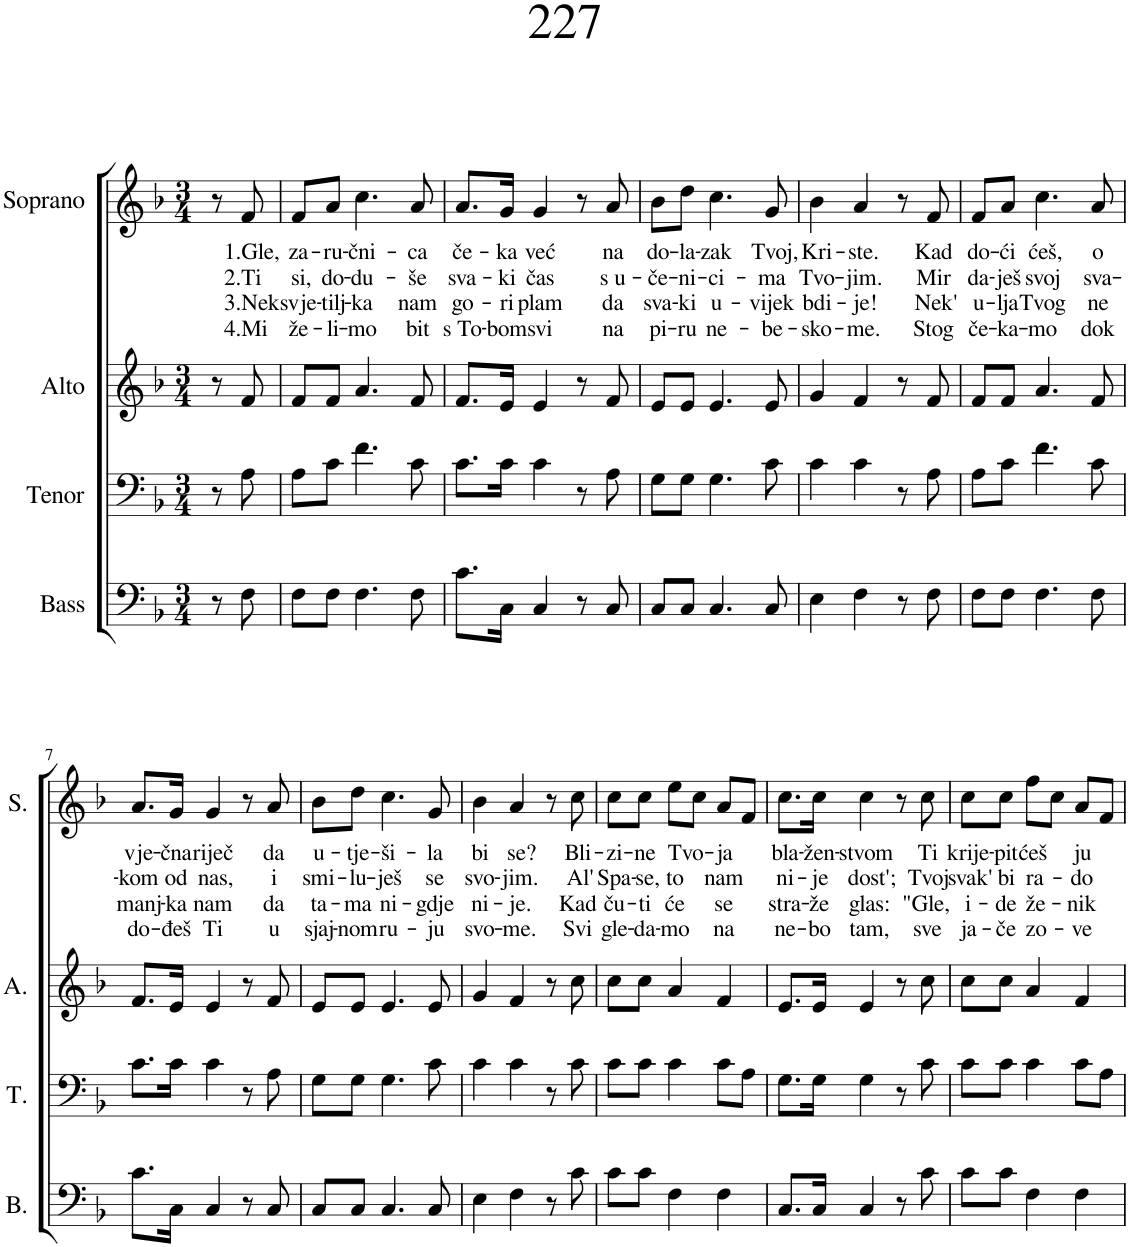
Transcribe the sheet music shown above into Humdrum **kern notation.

**kern	**kern	**kern	**kern	**text	**text	**text	**text
*part4	*part3	*part2	*part1	*part1	*part1	*part1	*part1
*staff4	*staff3	*staff2	*staff1	*staff1	*staff1	*staff1	*staff1
*I"Bass	*I"Tenor	*I"Alto	*I"Soprano	*	*	*	*
*I'B.	*I'T.	*I'A.	*I'S.	*	*	*	*
*clefF4	*clefF4	*clefG2	*clefG2	*	*	*	*
*k[b-]	*k[b-]	*k[b-]	*k[b-]	*	*	*	*
*M3/4	*M3/4	*M3/4	*M3/4	*	*	*	*
=1	=1	=1	=1	=1	=1	=1	=1
8r	8r	8r	8r	.	.	.	.
!	!	!	!	!LO:LY:b	!LO:LY:b	!LO:LY:b	!LO:LY:b
8F\	8A\	8f/	8f/	1.Gle,	2.Ti	3.Nek	4.Mi
=2	=2	=2	=2	=2	=2	=2	=2
!	!	!	!	!LO:LY:b	!LO:LY:b	!LO:LY:b	!LO:LY:b
8F\L	8A\L	8f/L	8f/L	za-	si,	svje-	že-
!	!	!	!	!LO:LY:b	!LO:LY:b	!LO:LY:b	!LO:LY:b
8F\J	8c\J	8f/J	8a/J	-ru-	do-	-tilj-	-li-
!	!	!	!	!LO:LY:b	!LO:LY:b	!LO:LY:b	!LO:LY:b
4.F\	4.f\	4.a/	4.cc\	-čni-	-du-	-ka	-mo
!	!	!	!	!LO:LY:b	!LO:LY:b	!LO:LY:b	!LO:LY:b
8F\	8c\	8f/	8a/	-ca	-še	nam	bit
=3	=3	=3	=3	=3	=3	=3	=3
!	!	!	!	!LO:LY:b	!LO:LY:b	!LO:LY:b	!LO:LY:b
8.c\L	8.c\L	8.f/L	8.a/L	če-	sva-	go-	s To-
!	!	!	!	!LO:LY:b	!LO:LY:b	!LO:LY:b	!LO:LY:b
16C\Jk	16c\Jk	16e/Jk	16g/Jk	-ka	-ki	-ri	-bom
!	!	!	!	!LO:LY:b	!LO:LY:b	!LO:LY:b	!LO:LY:b
4C/	4c\	4e/	4g/	već	čas	plam	svi
8r	8r	8r	8r	.	.	.	.
!	!	!	!	!LO:LY:b	!LO:LY:b	!LO:LY:b	!LO:LY:b
8C/	8A\	8f/	8a/	na	s u-	da	na
=4	=4	=4	=4	=4	=4	=4	=4
!	!	!	!	!LO:LY:b	!LO:LY:b	!LO:LY:b	!LO:LY:b
8C/L	8G\L	8e/L	8b-\L	do-	-če-	sva-	pi-
!	!	!	!	!LO:LY:b	!LO:LY:b	!LO:LY:b	!LO:LY:b
8C/J	8G\J	8e/J	8dd\J	-la-	-ni-	-ki	-ru
!	!	!	!	!LO:LY:b	!LO:LY:b	!LO:LY:b	!LO:LY:b
4.C/	4.G\	4.e/	4.cc\	-zak	-ci-	u-	ne-
!	!	!	!	!LO:LY:b	!LO:LY:b	!LO:LY:b	!LO:LY:b
8C/	8c\	8e/	8g/	Tvoj,	-ma	-vijek	-be-
=5	=5	=5	=5	=5	=5	=5	=5
!	!	!	!	!LO:LY:b	!LO:LY:b	!LO:LY:b	!LO:LY:b
4E\	4c\	4g/	4b-\	Kri-	Tvo-	bdi-	-sko-
!	!	!	!	!LO:LY:b	!LO:LY:b	!LO:LY:b	!LO:LY:b
4F\	4c\	4f/	4a/	-ste.	-jim.	-je!	-me.
8r	8r	8r	8r	.	.	.	.
!	!	!	!	!LO:LY:b	!LO:LY:b	!LO:LY:b	!LO:LY:b
8F\	8A\	8f/	8f/	Kad	Mir	Nek'	Stog
=6	=6	=6	=6	=6	=6	=6	=6
!	!	!	!	!LO:LY:b	!LO:LY:b	!LO:LY:b	!LO:LY:b
8F\L	8A\L	8f/L	8f/L	do-	da-	u-	če-
!	!	!	!	!LO:LY:b	!LO:LY:b	!LO:LY:b	!LO:LY:b
8F\J	8c\J	8f/J	8a/J	-ći	-ješ	-lja	-ka-
!	!	!	!	!LO:LY:b	!LO:LY:b	!LO:LY:b	!LO:LY:b
4.F\	4.f\	4.a/	4.cc\	ćeš,	svoj	Tvog	-mo
!	!	!	!	!LO:LY:b	!LO:LY:b	!LO:LY:b	!LO:LY:b
8F\	8c\	8f/	8a/	o	sva-	ne	dok
!!LO:LB:g=z
=7	=7	=7	=7	=7	=7	=7	=7
!	!	!	!	!LO:LY:b	!LO:LY:b	!LO:LY:b	!LO:LY:b
8.c\L	8.c\L	8.f/L	8.a/L	vje-	-kom	manj-	do-
!	!	!	!	!LO:LY:b	!LO:LY:b	!LO:LY:b	!LO:LY:b
16C\Jk	16c\Jk	16e/Jk	16g/Jk	-čna	od	-ka	-đeš
!	!	!	!	!LO:LY:b	!LO:LY:b	!LO:LY:b	!LO:LY:b
4C/	4c\	4e/	4g/	riječ	nas,	nam	Ti
8r	8r	8r	8r	.	.	.	.
!	!	!	!	!LO:LY:b	!LO:LY:b	!LO:LY:b	!LO:LY:b
8C/	8A\	8f/	8a/	da	i	da	u
=8	=8	=8	=8	=8	=8	=8	=8
!	!	!	!	!LO:LY:b	!LO:LY:b	!LO:LY:b	!LO:LY:b
8C/L	8G\L	8e/L	8b-\L	u-	smi-	ta-	sjaj-
!	!	!	!	!LO:LY:b	!LO:LY:b	!LO:LY:b	!LO:LY:b
8C/J	8G\J	8e/J	8dd\J	-tje-	-lu-	-ma	-nom
!	!	!	!	!LO:LY:b	!LO:LY:b	!LO:LY:b	!LO:LY:b
4.C/	4.G\	4.e/	4.cc\	-ši-	-ješ	ni-	ru-
!	!	!	!	!LO:LY:b	!LO:LY:b	!LO:LY:b	!LO:LY:b
8C/	8c\	8e/	8g/	-la	se	-gdje	-ju
=9	=9	=9	=9	=9	=9	=9	=9
!	!	!	!	!LO:LY:b	!LO:LY:b	!LO:LY:b	!LO:LY:b
4E\	4c\	4g/	4b-\	bi	svo-	ni-	svo-
!	!	!	!	!LO:LY:b	!LO:LY:b	!LO:LY:b	!LO:LY:b
4F\	4c\	4f/	4a/	se?	-jim.	-je.	-me.
8r	8r	8r	8r	.	.	.	.
!	!	!	!	!LO:LY:b	!LO:LY:b	!LO:LY:b	!LO:LY:b
8c\	8c\	8cc\	8cc\	Bli-	Al'	Kad	Svi
=10	=10	=10	=10	=10	=10	=10	=10
!	!	!	!	!LO:LY:b	!LO:LY:b	!LO:LY:b	!LO:LY:b
8c\L	8c\L	8cc\L	8cc\L	-zi-	Spa-	ču-	gle-
!	!	!	!	!LO:LY:b	!LO:LY:b	!LO:LY:b	!LO:LY:b
8c\J	8c\J	8cc\J	8cc\J	-ne	-se,	-ti	-da-
!	!	!	!	!LO:LY:b	!LO:LY:b	!LO:LY:b	!LO:LY:b
4F\	4c\	4a/	8ee\L	Tvo-	to	će	-mo
.	.	.	8cc\J	.	.	.	.
!	!	!	!	!LO:LY:b	!LO:LY:b	!LO:LY:b	!LO:LY:b
4F\	8c\L	4f/	8a/L	-ja	nam	se	na
.	8A\J	.	8f/J	.	.	.	.
=11	=11	=11	=11	=11	=11	=11	=11
!	!	!	!	!LO:LY:b	!LO:LY:b	!LO:LY:b	!LO:LY:b
8.C/L	8.G\L	8.e/L	8.cc\L	bla-	ni-	stra-	ne-
!	!	!	!	!LO:LY:b	!LO:LY:b	!LO:LY:b	!LO:LY:b
16C/Jk	16G\Jk	16e/Jk	16cc\Jk	-žen-	-je	-že	-bo
!	!	!	!	!LO:LY:b	!LO:LY:b	!LO:LY:b	!LO:LY:b
4C/	4G\	4e/	4cc\	-stvom	dost';	glas:	tam,
8r	8r	8r	8r	.	.	.	.
!	!	!	!	!LO:LY:b	!LO:LY:b	!LO:LY:b	!LO:LY:b
8c\	8c\	8cc\	8cc\	Ti	Tvoj	"Gle,	sve
=12	=12	=12	=12	=12	=12	=12	=12
!	!	!	!	!LO:LY:b	!LO:LY:b	!LO:LY:b	!LO:LY:b
8c\L	8c\L	8cc\L	8cc\L	krije-	svak'	i-	ja-
!	!	!	!	!LO:LY:b	!LO:LY:b	!LO:LY:b	!LO:LY:b
8c\J	8c\J	8cc\J	8cc\J	-pit	bi	-de	-če
!	!	!	!	!LO:LY:b	!LO:LY:b	!LO:LY:b	!LO:LY:b
4F\	4c\	4a/	8ff\L	ćeš	ra-	že-	zo-
.	.	.	8cc\J	.	.	.	.
!	!	!	!	!LO:LY:b	!LO:LY:b	!LO:LY:b	!LO:LY:b
4F\	8c\L	4f/	8a/L	ju	-do	-nik	-ve
.	8A\J	.	8f/J	.	.	.	.
=	=	=	=	=	=	=	=
*-	*-	*-	*-	*-	*-	*-	*-
